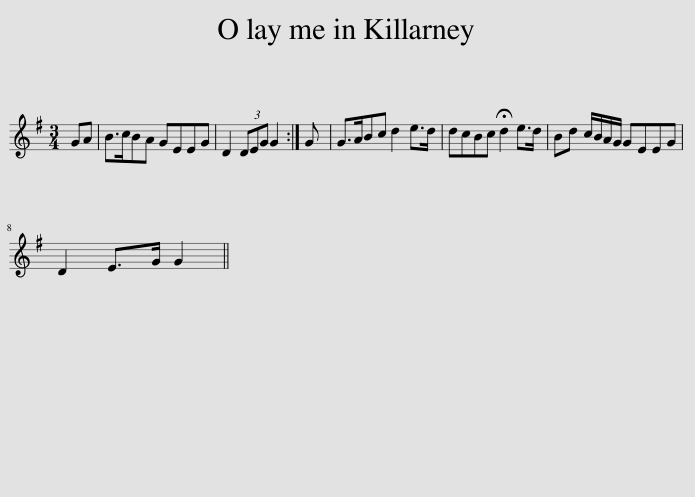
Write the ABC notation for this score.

X:1
L:1/8
M:3/4
I:linebreak $
K:G
V:1 treble
V:1
 GA | B>cBA GEEG | D2 (3DEG G2 :| G | G>ABc d2 e>d | %5
 dcBc !fermata!d2 e>d | Bd c/B/A/G/ GEEG |$ D2 E>G G2 || %8
